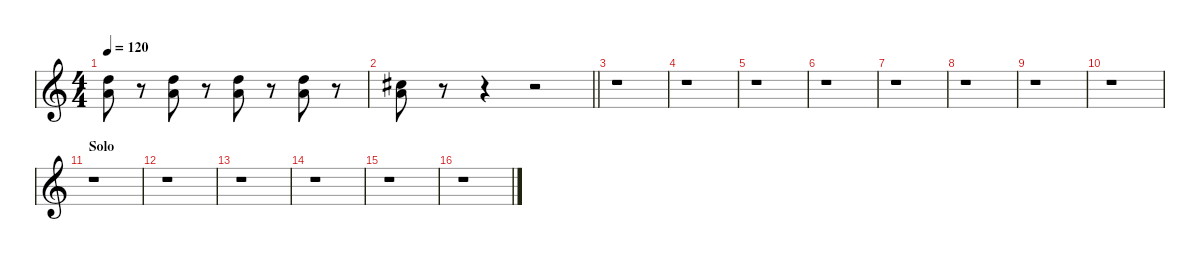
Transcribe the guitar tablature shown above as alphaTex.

\defaultSystemsLayout 4
\hideDynamics
\bracketExtendMode nobrackets
\singleTrackTrackNamePolicy hidden
\multiTrackTrackNamePolicy hidden
\otherSystemsTrackNameOrientation horizontal
\track ("Backing Vocals" "chr.") {instrument voiceoohs}
\staff {score}
\tuning (E4 B3 G3 D3 A2 E2)
\ts (4 4)
\tempo 120
\clef g2
\ks c
(10.1 10.2).8{dy f beam Down} r.8{beam Down} (10.1 10.2).8{beam Down} r.8{beam Down} (10.1 10.2).8{beam Down} r.8{beam Down} (10.1 10.2).8{beam Down} r.8{beam Down} |
\barLineRight lightlight
(9.1{acc #} 10.2).8{beam Down} r.8{beam Down} r.4{beam Down} r.2{beam Down} |
r.1{beam Down} |
r.1{beam Down} |
r.1{beam Down} |
r.1{beam Down} |
r.1{beam Down} |
r.1{beam Down} |
r.1{beam Down} |
r.1{beam Down} |
\section ("" "Solo")
r.1{beam Down} |
r.1{beam Down} |
r.1{beam Down} |
r.1{beam Down} |
r.1{beam Down} |
r.1{beam Down}
